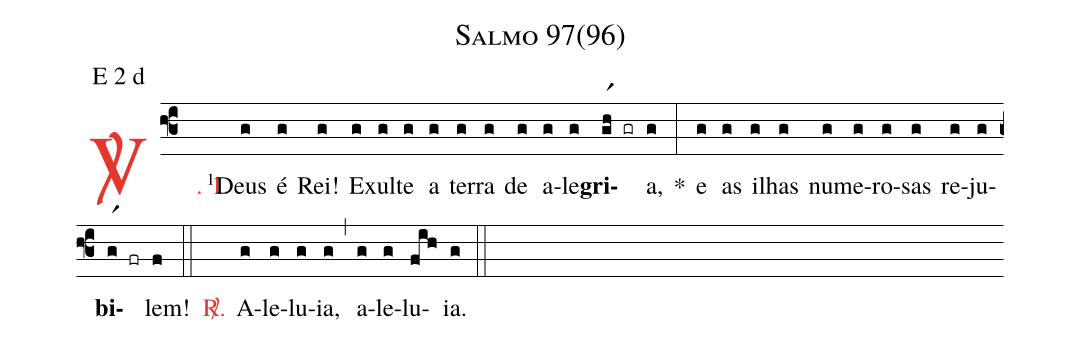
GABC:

name: Salmo 97(96);
mode: E 2 d;
%%
(f3)

<c><sp>V/</sp>. 1.</c>() <v>\VSup{1}</v>Deus(g) é(g) Rei!(g) E(g)xul(g)te(g) a(g) ter(g)ra(g) de(g) a(g)le(g)<b>gri</b>(gr1h gr)a,(g) *(:)
e(g) as(g) i(g)lhas(g) nu(g)me(g)ro(g)sas(g) re(g)ju(g)<b>bi</b>(gr1 fr)lem!(f)

(::)

<nlba><c><sp>R/</sp>.</c>() A</nlba>(g)le(g)lu(g)ia,(g) (,) a(g)le(g)lu(fih)ia.(g)

(::)
